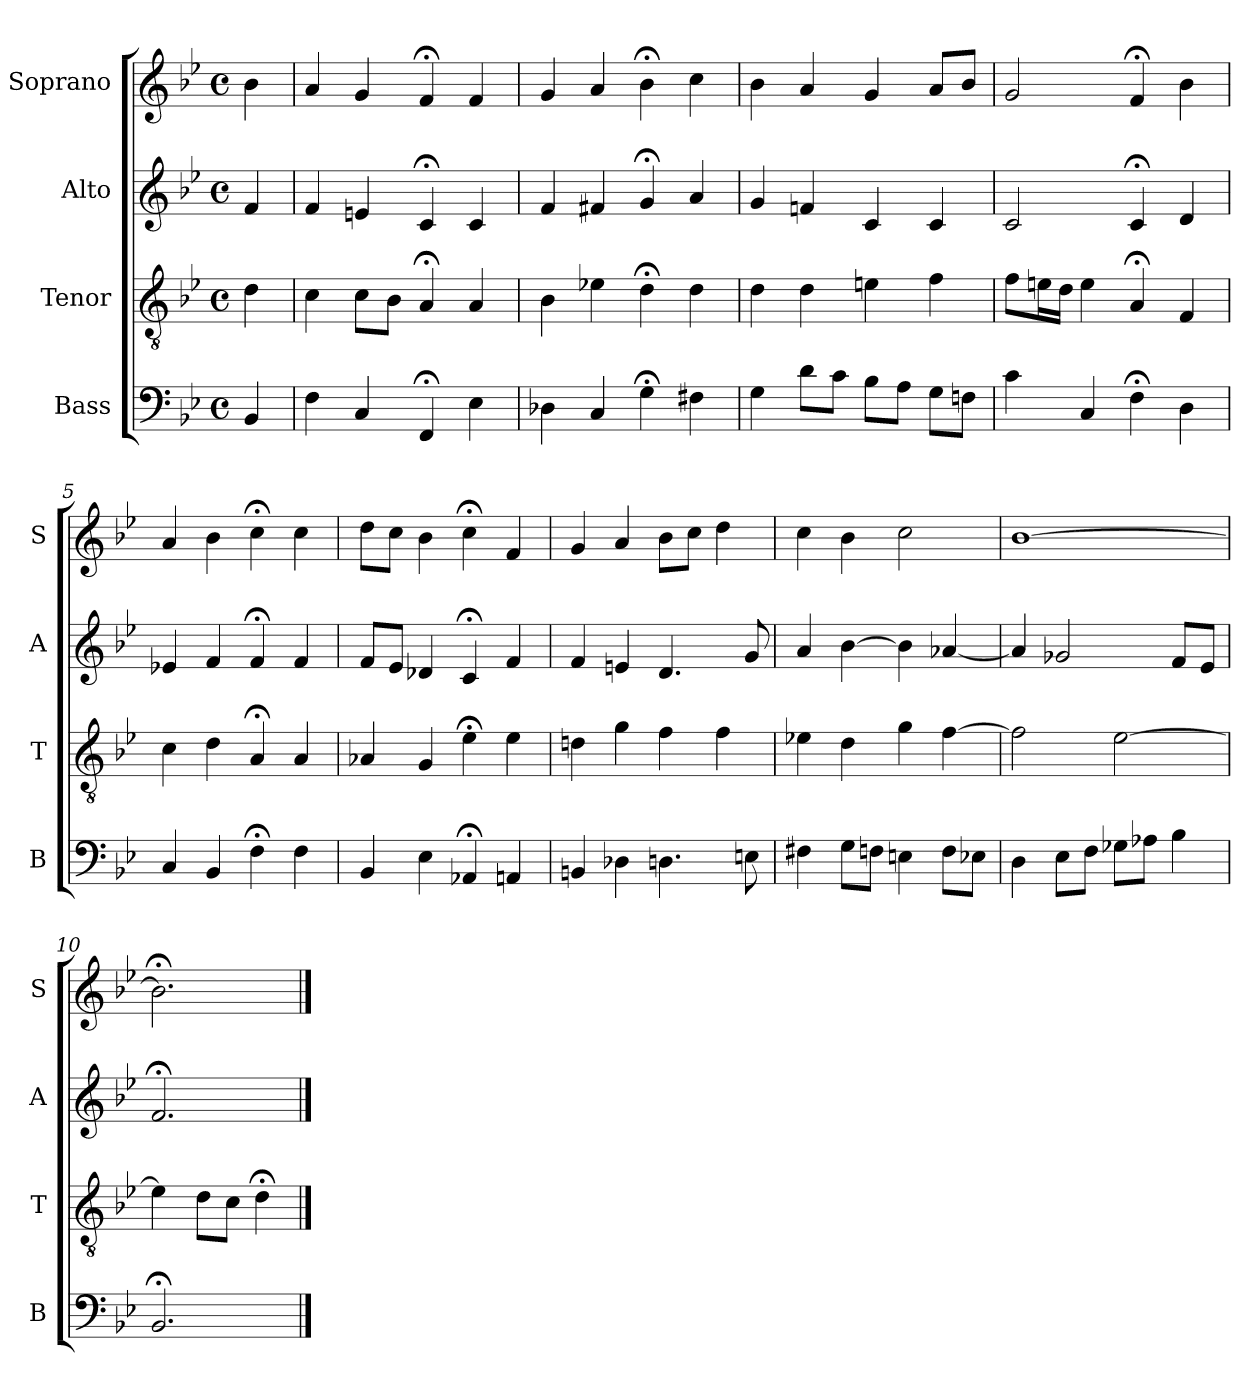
**kern	**kern	**kern	**kern
*part4	*part3	*part2	*part1
*staff4	*staff3	*staff2	*staff1
*I"Bass	*I"Tenor	*I"Alto	*I"Soprano
*I'B	*I'T	*I'A	*I'S
*clefF4	*clefGv2	*clefG2	*clefG2
*k[b-e-]	*k[b-e-]	*k[b-e-]	*k[b-e-]
*B-:	*B-:	*B-:	*B-:
*M4/4	*M4/4	*M4/4	*M4/4
*met(c)	*met(c)	*met(c)	*met(c)
*MM100	*MM100	*MM100	*MM100
=	=	=	=
4BB-	4d	4f	4b-
=1	=1	=1	=1
4F	4c	4f	4a
4C	8cL	4en	4g
.	8B-J	.	.
4FF;<	4A;<	4c;<	4f;<
4E-	4A	4c	4f
=2	=2	=2	=2
4D-X	4B-	4f	4g
4C	4e-X	4f#X	4a
4G;<	4d;<	4g;<	4b-;<
4F#Xi	4di	4ai	4cci
=3	=3	=3	=3
4G	4d	4g	4b-
8dL	4d	4fn	4a
8cJ	.	.	.
8B-L	4en	4c	4g
8AJ	.	.	.
8GL	4f	4c	8aL
8FnJ	.	.	8b-J
=4	=4	=4	=4
4c	8fL	2c	2g
.	16enL	.	.
.	16dJJ	.	.
4C	4e	.	.
4F;<	4A;<	4c;<	4f;<
4D	4F	4d	4b-
=5	=5	=5	=5
4C	4c	4e-X	4a
4BB-	4d	4f	4b-
4F;<	4A;<	4f;<	4cc;<
4F	4A	4f	4cc
=6	=6	=6	=6
4BB-	4A-X	8fL	8ddL
.	.	8e-J	8ccJ
4E-	4G	4d-X	4b-
4AA-X;<	4e-;<	4c;<	4cc;<
4AAn	4e-	4f	4f
=7	=7	=7	=7
4BBni	4dni	4fi	4gi
4D-X	4g	4en	4a
4.Dn	4f	4.d	8b-L
.	.	.	8ccJ
.	4f	.	4dd
8En	.	8g	.
=8	=8	=8	=8
4F#X	4e-X	4a	4cc
8GL	4d	[4b-	4b-
8FnJ	.	.	.
4Eni	4gi	4b-i]	2cci
8FL	[4f	[4a-X	.
8E-XJ	.	.	.
=9	=9	=9	=9
4Di	2fi]	4a-i]	[1b-i
8E-L	.	2g-X	.
8FJ	.	.	.
8G-XL	[2e-	.	.
8A-XJ	.	.	.
4B-	.	8fL	.
.	.	8e-J	.
=10	=10	=10	=10
2.BB-;<	4e-]	2.f;<	2.b-;<]
.	8dL	.	.
.	8cJ	.	.
.	4d;<	.	.
==	==	==	==
*-	*-	*-	*-
